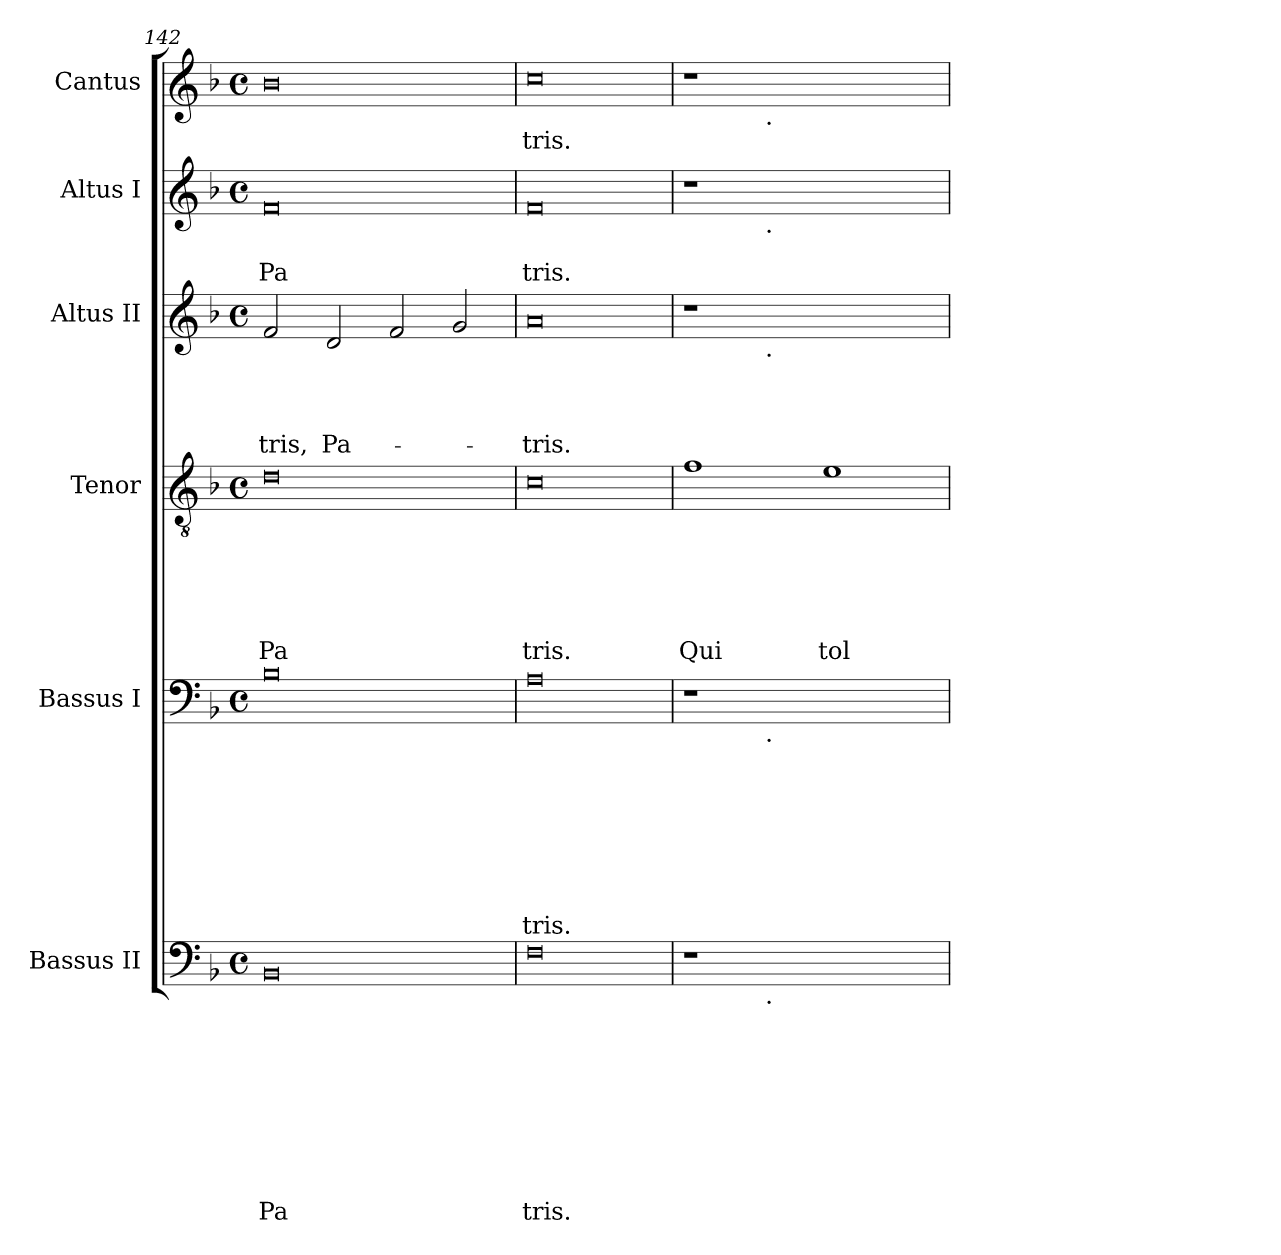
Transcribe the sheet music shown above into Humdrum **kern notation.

**kern	**text	**text	**text	**text	**text	**text	**text	**text	**text	**kern	**text	**text	**text	**text	**text	**text	**text	**text	**kern	**text	**text	**text	**text	**text	**text	**kern	**text	**text	**text	**text	**kern	**text	**text	**kern	**text
*part6	*part6	*part6	*part6	*part6	*part6	*part6	*part6	*part6	*part6	*part5	*part5	*part5	*part5	*part5	*part5	*part5	*part5	*part5	*part4	*part4	*part4	*part4	*part4	*part4	*part4	*part3	*part3	*part3	*part3	*part3	*part2	*part2	*part2	*part1	*part1
*staff6	*staff6	*staff6	*staff6	*staff6	*staff6	*staff6	*staff6	*staff6	*staff6	*staff5	*staff5	*staff5	*staff5	*staff5	*staff5	*staff5	*staff5	*staff5	*staff4	*staff4	*staff4	*staff4	*staff4	*staff4	*staff4	*staff3	*staff3	*staff3	*staff3	*staff3	*staff2	*staff2	*staff2	*staff1	*staff1
*I"Bassus II	*	*	*	*	*	*	*	*	*	*I"Bassus I	*	*	*	*	*	*	*	*	*I"Tenor	*	*	*	*	*	*	*I"Altus II	*	*	*	*	*I"Altus I	*	*	*I"Cantus	*
*I'B II	*	*	*	*	*	*	*	*	*	*I'B I	*	*	*	*	*	*	*	*	*I'T	*	*	*	*	*	*	*I'A II	*	*	*	*	*I'A I	*	*	*	*
*clefF4	*	*	*	*	*	*	*	*	*	*clefF4	*	*	*	*	*	*	*	*	*clefGv2	*	*	*	*	*	*	*clefG2	*	*	*	*	*clefG2	*	*	*clefG2	*
*k[b-]	*	*	*	*	*	*	*	*	*	*k[b-]	*	*	*	*	*	*	*	*	*k[b-]	*	*	*	*	*	*	*k[b-]	*	*	*	*	*k[b-]	*	*	*k[b-]	*
*F:	*	*	*	*	*	*	*	*	*	*F:	*	*	*	*	*	*	*	*	*F:	*	*	*	*	*	*	*F:	*	*	*	*	*F:	*	*	*F:	*
*M4/4	*	*	*	*	*	*	*	*	*	*M4/4	*	*	*	*	*	*	*	*	*M4/4	*	*	*	*	*	*	*M4/4	*	*	*	*	*M4/4	*	*	*M4/4	*
*met(c)	*	*	*	*	*	*	*	*	*	*met(c)	*	*	*	*	*	*	*	*	*met(c)	*	*	*	*	*	*	*met(c)	*	*	*	*	*met(c)	*	*	*met(c)	*
=142	=142	=142	=142	=142	=142	=142	=142	=142	=142	=142	=142	=142	=142	=142	=142	=142	=142	=142	=142	=142	=142	=142	=142	=142	=142	=142	=142	=142	=142	=142	=142	=142	=142	=142	=142
!	!	!	!	!	!	!	!	!	!LO:LY:b	!	!	!	!	!	!	!	!	!	!	!	!	!	!	!	!LO:LY:b	!	!	!	!	!LO:LY:b	!	!	!LO:LY:b	!	!
0BB-	.	.	.	.	.	.	.	.	Pa	0B-	.	.	.	.	.	.	.	.	0d	.	.	.	.	.	Pa	2f/	.	.	.	-tris,	0f	.	Pa	0b-	.
!	!	!	!	!	!	!	!	!	!	!	!	!	!	!	!	!	!	!	!	!	!	!	!	!	!	!	!	!	!	!LO:LY:b	!	!	!	!	!
.	.	.	.	.	.	.	.	.	.	.	.	.	.	.	.	.	.	.	.	.	.	.	.	.	.	2d/	.	.	.	Pa-	.	.	.	.	.
.	.	.	.	.	.	.	.	.	.	.	.	.	.	.	.	.	.	.	.	.	.	.	.	.	.	2f/	.	.	.	.	.	.	.	.	.
.	.	.	.	.	.	.	.	.	.	.	.	.	.	.	.	.	.	.	.	.	.	.	.	.	.	2g/	.	.	.	.	.	.	.	.	.
=143	=143	=143	=143	=143	=143	=143	=143	=143	=143	=143	=143	=143	=143	=143	=143	=143	=143	=143	=143	=143	=143	=143	=143	=143	=143	=143	=143	=143	=143	=143	=143	=143	=143	=143	=143
!	!	!	!	!	!	!	!	!	!LO:LY:b	!	!	!	!	!	!	!	!	!LO:LY:b	!	!	!	!	!	!	!LO:LY:b	!	!	!	!	!LO:LY:b	!	!	!LO:LY:b	!	!LO:LY:b
0F	.	.	.	.	.	.	.	.	tris.	0A	.	.	.	.	.	.	.	tris.	0c	.	.	.	.	.	tris.	0a	.	.	.	-tris.	0f	.	tris.	0cc	-tris.
!!LO:LB:g=z
=144	=144	=144	=144	=144	=144	=144	=144	=144	=144	=144	=144	=144	=144	=144	=144	=144	=144	=144	=144	=144	=144	=144	=144	=144	=144	=144	=144	=144	=144	=144	=144	=144	=144	=144	=144
!	!	!	!	!	!	!	!	!	!	!	!	!	!	!	!	!	!	!	!	!	!	!	!	!	!LO:LY:b	!	!	!	!	!	!	!	!	!	!
*^	*	*	*	*	*	*	*	*	*	*^	*	*	*	*	*	*	*	*	*	*	*	*	*	*	*	*^	*	*	*	*	*^	*	*	*^	*
1r	2ryy	.	.	.	.	.	.	.	.	.	1r	2ryy	.	.	.	.	.	.	.	.	1f	.	.	.	.	.	Qui	1r	2ryy	.	.	.	.	1r	2ryy	.	.	1r	2ryy	.
.	16ryy	.	.	.	.	.	.	.	.	.	.	16ryy	.	.	.	.	.	.	.	.	.	.	.	.	.	.	.	.	16ryy	.	.	.	.	.	16ryy	.	.	.	16ryy	.
!	!	!	!	!	!	!	!	!	!	!	!	!	!	!	!	!	!	!	!	!	!	!	!	!	!	!	!	!	!	!	!	!	!	!	!	!	!	!	!LO:TX:b:t=.	!
!	!	!	!	!	!	!	!	!	!	!	!	!	!	!	!	!	!	!	!	!	!	!	!	!	!	!	!	!	!	!	!	!	!	!	!LO:TX:b:t=.	!	!	!	!	!
!	!	!	!	!	!	!	!	!	!	!	!	!	!	!	!	!	!	!	!	!	!	!	!	!	!	!	!	!	!LO:TX:b:t=.	!	!	!	!	!	!	!	!	!	!	!
!	!	!	!	!	!	!	!	!	!	!	!	!LO:TX:b:t=.	!	!	!	!	!	!	!	!	!	!	!	!	!	!	!	!	!	!	!	!	!	!	!	!	!	!	!	!
!	!LO:TX:b:t=.	!	!	!	!	!	!	!	!	!	!	!	!	!	!	!	!	!	!	!	!	!	!	!	!	!	!	!	!	!	!	!	!	!	!	!	!	!	!	!
.	1ryy	.	.	.	.	.	.	.	.	.	.	1ryy	.	.	.	.	.	.	.	.	.	.	.	.	.	.	.	.	1ryy	.	.	.	.	.	1ryy	.	.	.	1ryy	.
!	!	!	!	!	!	!	!	!	!	!	!	!	!	!	!	!	!	!	!	!	!	!	!	!	!	!	!LO:LY:b	!	!	!	!	!	!	!	!	!	!	!	!	!
1ryy	.	.	.	.	.	.	.	.	.	.	1ryy	.	.	.	.	.	.	.	.	.	1e	.	.	.	.	.	tol-	1ryy	.	.	.	.	.	1ryy	.	.	.	1ryy	.	.
.	4..ryy	.	.	.	.	.	.	.	.	.	.	4..ryy	.	.	.	.	.	.	.	.	.	.	.	.	.	.	.	.	4..ryy	.	.	.	.	.	4..ryy	.	.	.	4..ryy	.
*v	*v	*	*	*	*	*	*	*	*	*	*	*	*	*	*	*	*	*	*	*	*	*	*	*	*	*	*	*v	*v	*	*	*	*	*v	*v	*	*	*v	*v	*
*	*	*	*	*	*	*	*	*	*	*v	*v	*	*	*	*	*	*	*	*	*	*	*	*	*	*	*	*	*	*	*	*	*	*	*	*	*
=	=	=	=	=	=	=	=	=	=	=	=	=	=	=	=	=	=	=	=	=	=	=	=	=	=	=	=	=	=	=	=	=	=	=	=
*-	*-	*-	*-	*-	*-	*-	*-	*-	*-	*-	*-	*-	*-	*-	*-	*-	*-	*-	*-	*-	*-	*-	*-	*-	*-	*-	*-	*-	*-	*-	*-	*-	*-	*-	*-
